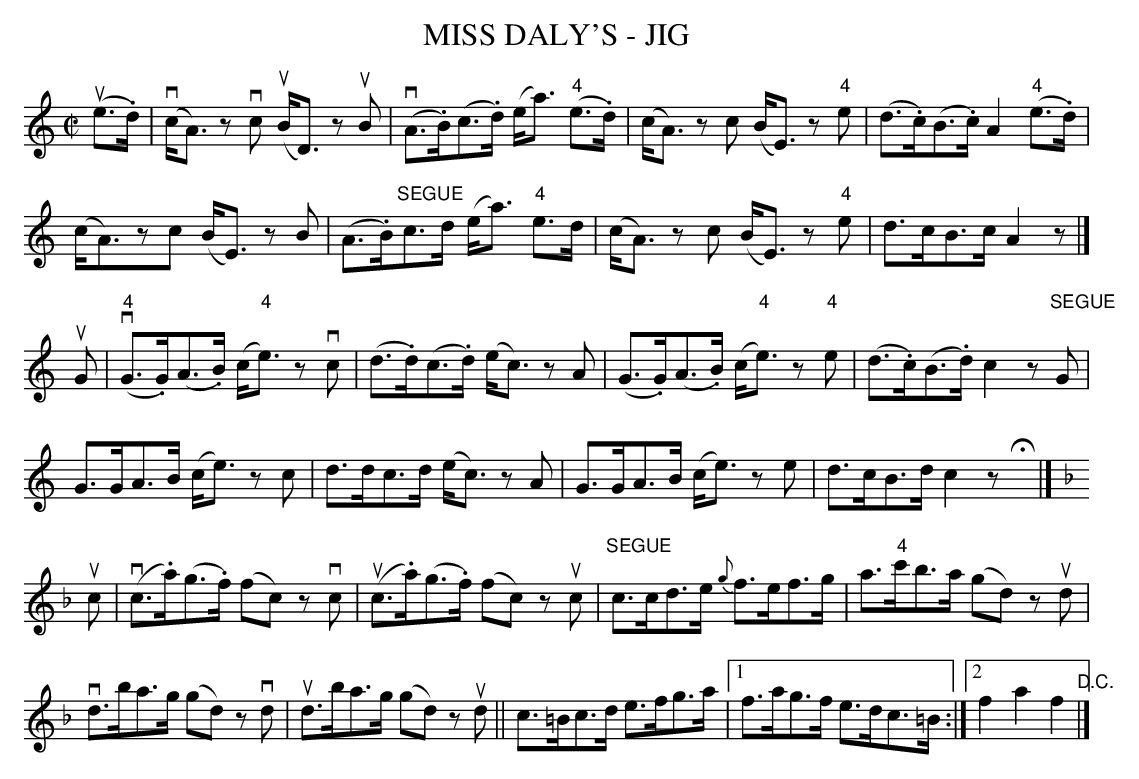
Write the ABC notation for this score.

X:1
T: MISS DALY'S - JIG
M: C|
L: 1/8
K: Am
(ue>.d) |\
(vc<A) zvc (uB<D) zuB | (vA>.B)(c>.d) (e<a) ("4"e>.d) |\
(c<A) zc (B<E) z"4"e | (d>.c)(B>.c) A2 ("4"e>.d) |
(c<A)zc (B<E) zB | (A>.B)"SEGUE"c>d (e<a) "4"e>d |\
(c<A) zc (B<E) z"4"e | d>cB>c A2 z |]
uG |\
("4"vG>.G)(A>.B) (c<"4"e) zvc | (d>.d)(c>.d) (e<c) zA |\
(G>.G)(A>.B) (c<"4"e) z"4"e | (d>.c)(B>.d) c2 z"SEGUE"G |
G>GA>B (c<e) zc | d>dc>d (e<c) zA |\
G>GA>B (c<e) ze | d>cB>d c2 z!fermata!x |]
K:F
uc |\
(vc>.a)(g>.f) (fc) zvc | (uc>.a)(g>.f) (fc) zuc |\
"SEGUE"c>cd>e {g}f>ef>g | a>"4"c'b>a (gd) zud |
vd>ba>g (gd) zvd | ud>ba>g (gd) zud || c>=Bc>d e>fg>a |1 f>ag>f e>dc>=B :|2 f2 a2 f2 "D.C."|]
